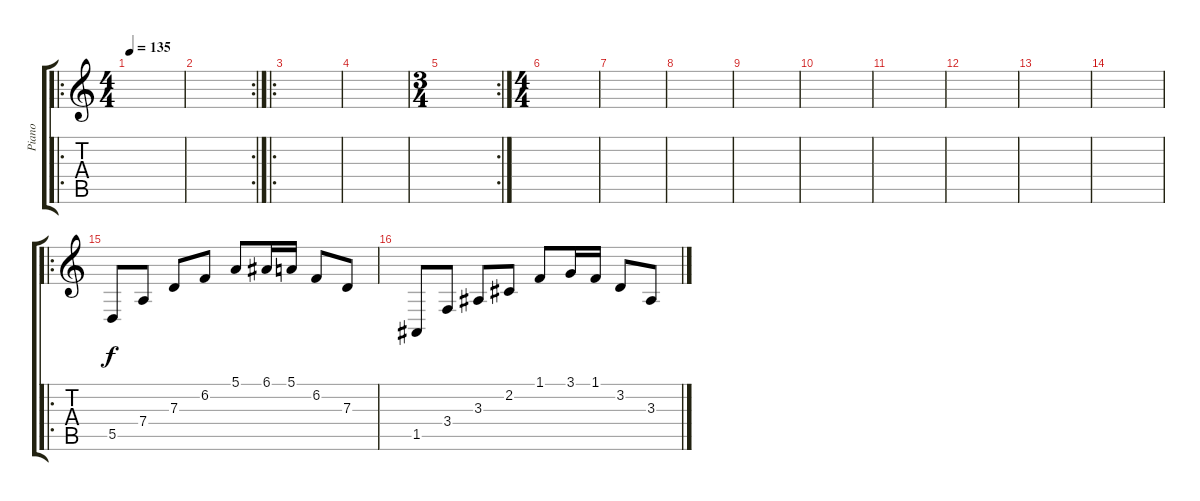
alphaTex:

\track ("Piano" "Piano") {instrument electricgrandpiano}
\staff {score tabs}
\tuning (E4 B3 G3 D3 A2 E2) {hide}
\ro
\ts (4 4)
\tempo 135
\clef g2
\ks c
|
\rc 2
|
\ro
|
|
\rc 2
\ts (3 4)
|
\ts (4 4)
|
|
|
|
|
|
|
|
|
\ro
5.5.8 7.4.8 7.3.8 6.2.8 5.1.8 6.1.16 5.1.16 6.2.8 7.3.8 |
1.5.8 3.4.8 3.3.8 2.2.8 1.1.8 3.1.16 1.1.16 3.2.8 3.3.8
